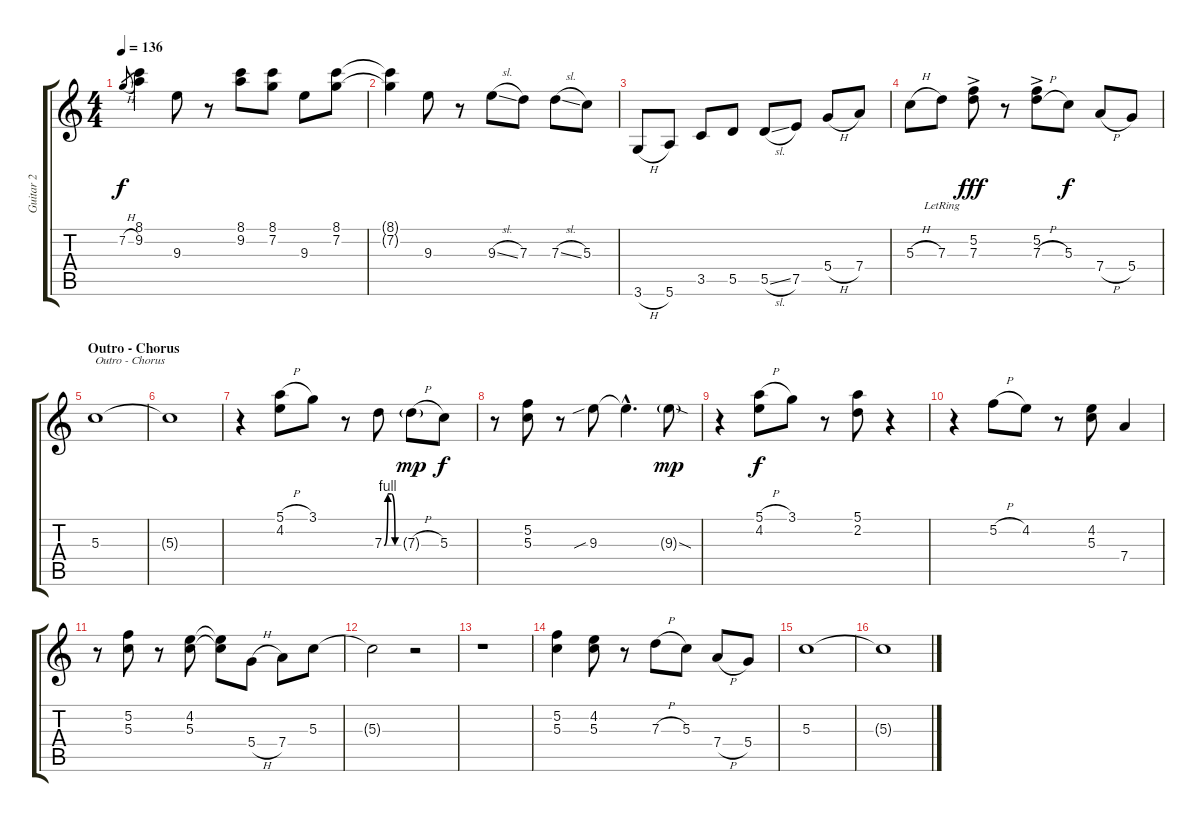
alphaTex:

\track ("Guitar 2" "Guitar 2") {instrument distortionguitar}
\staff {score tabs}
\tuning (E4 C4 G3 D3 A2 E2) {hide}
\ts (4 4)
\tempo 136
\clef g2
\ks c
7.2{h}.8{gr dy f} (8.1 9.2).4{volume 12} 9.3.8 r.8 (8.1 9.2).8 (8.1 7.2).8 9.3.8 (8.1 7.2).8 |
(8.1{t} 7.2{t}).4 9.3.8 r.8 9.3{sl}.8 7.3.8 7.3{sl}.8 5.3.8 |
3.6{h}.8{volume 14} 5.6.8 3.5.8 5.5.8 5.5{sl}.8 7.5.8 5.4{h}.8 7.4.8 |
5.3{h}.8 7.3{lr}.8 (5.2{ac} 7.3{ac}).8{dy fff} r.8 (5.2{ac} 7.3{h ac}).8 5.3.8{dy f} 7.4{h}.8 5.4.8 |
\section ("" "Outro - Chorus")
5.3.1{txt "Outro - Chorus"} |
5.3{t}.1 |
r.4 (5.1{h} 4.2).8{volume 12} 3.1.8 r.8 7.3{be (custom 0 0 15 4 30 4 45 0 60 0)}.8 7.3{h g}.8{dy mp} 5.3.8{dy f} |
r.8 (5.2 5.3).8 r.8 9.3{sib}.8 9.3{hac t}.4{d} 9.3{sod g}.8{dy mp} |
r.4 (5.1{h} 4.2).8{dy f} 3.1.8 r.8 (5.1 2.2).8 r.4 |
r.4 5.2{h}.8 4.2.8 r.8 (4.2 5.3).8 7.4.4 |
r.8 (5.2 5.3).8 r.8 (4.2 5.3).8 (4.2{t} 5.3{t}).8 5.4{h}.8 7.4.8 5.3.8 |
5.3{t}.2 r.2 |
r.1 |
(5.2 5.3).4{volume 9} (4.2 5.3).8 r.8 7.3{h}.8 5.3.8 7.4{h}.8 5.4.8 |
5.3.1 |
5.3{t}.1
